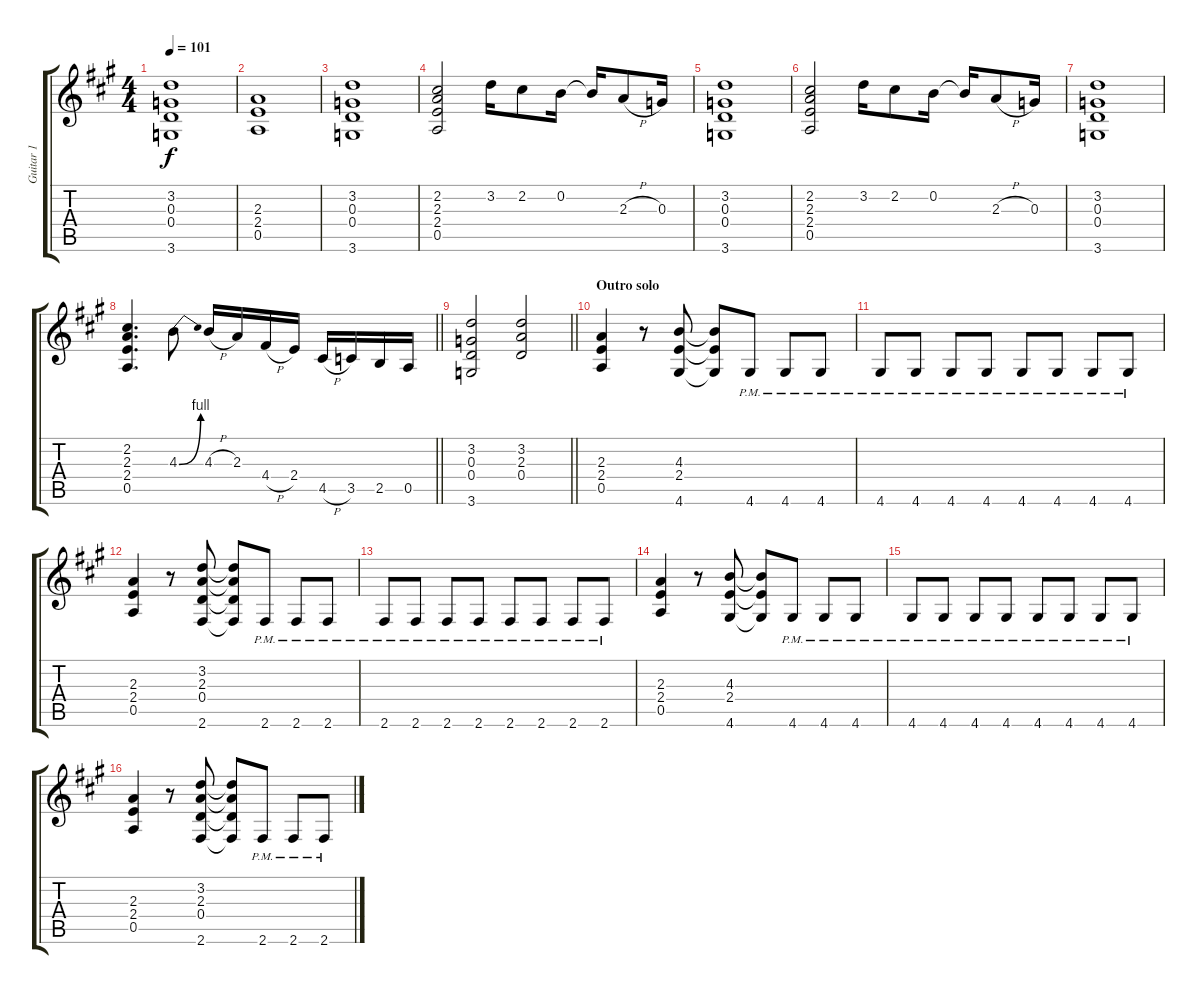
\track ("Guitar 1" "Guitar 1") {instrument overdrivenguitar}
\staff {score tabs}
\tuning (E4 B3 G3 D3 A2 E2) {hide}
\ts (4 4)
\tempo 101
\clef g2
\ks a
(3.2 0.3 0.4 3.6).1{dy f} |
(2.3 2.4 0.5).1 |
(3.2 0.3 0.4 3.6).1 |
(2.2 2.3 2.4 0.5).2 3.2.16 2.2.8 0.2.16 0.2{t}.16 2.3{h}.8 0.3.16 |
(3.2 0.3 0.4 3.6).1 |
(2.2 2.3 2.4 0.5).2 3.2.16 2.2.8 0.2.16 0.2{t}.16 2.3{h}.8 0.3.16 |
(3.2 0.3 0.4 3.6).1 |
\barLineRight lightlight
(2.2 2.3 2.4 0.5).4{d} 4.3{be (bend 0 0 60 4)}.8 4.3{h}.16 2.3.16 4.4{h}.16 2.4.16 4.5{h}.16 3.5.16 2.5.16 0.5.16 |
\barLineRight lightlight
(3.2 0.3 0.4 3.6).2 (3.2 2.3 0.4).2 |
\section ("" "Outro solo")
(2.3 2.4 0.5).4 r.8 (4.3 2.4 4.6).8 (4.3{t} 2.4{t} 4.6{t}).8 4.6{pm}.8 4.6{pm}.8 4.6{pm}.8 |
4.6{pm}.8 4.6{pm}.8 4.6{pm}.8 4.6{pm}.8 4.6{pm}.8 4.6{pm}.8 4.6{pm}.8 4.6{pm}.8 |
(2.3 2.4 0.5).4 r.8 (3.2 2.3 0.4 2.6).8 (3.2{t} 2.3{t} 0.4{t} 2.6{t}).8 2.6{pm}.8 2.6{pm}.8 2.6{pm}.8 |
2.6{pm}.8 2.6{pm}.8 2.6{pm}.8 2.6{pm}.8 2.6{pm}.8 2.6{pm}.8 2.6{pm}.8 2.6{pm}.8 |
(2.3 2.4 0.5).4 r.8 (4.3 2.4 4.6).8 (4.3{t} 2.4{t} 4.6{t}).8 4.6{pm}.8 4.6{pm}.8 4.6{pm}.8 |
4.6{pm}.8 4.6{pm}.8 4.6{pm}.8 4.6{pm}.8 4.6{pm}.8 4.6{pm}.8 4.6{pm}.8 4.6{pm}.8 |
(2.3 2.4 0.5).4 r.8 (3.2 2.3 0.4 2.6).8 (3.2{t} 2.3{t} 0.4{t} 2.6{t}).8 2.6{pm}.8 2.6{pm}.8 2.6{pm}.8
